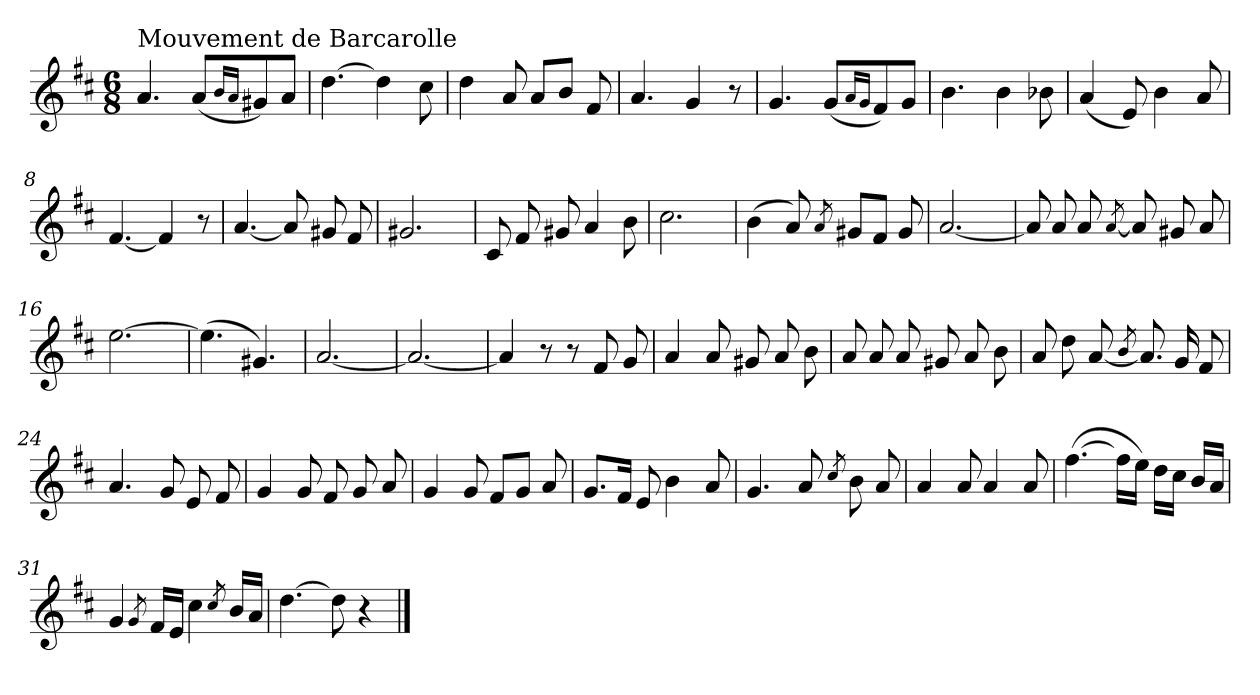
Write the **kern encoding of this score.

**kern
*part1
*staff1
*clefG2
*k[f#c#]
*D:
*M6/8
=1
!LO:TX:a:t=Mouvement de Barcarolle
4.a/
(<8a/L
16qb/LL
16qa/JJ
8g#X/)
8a/J
=2
[4.dd\
4dd\]
8cc#\
=3
4dd\
8a/
8a/L
8b/J
8f#/
=4
4.a/
4g/
8r
=5
4.g/
(<8g/L
16qa/LL
16qg/JJ
8f#/)
8g/J
=6
4.b\
4b\
8b-X\
!!LO:LB:g=z
=7
(<4a/
8e/)
4b\
8a/
=8
[4.f#/
4f#/]
8r
=9
[4.a/
8a/]
8g#X/
8f#/
=10
2.g#X/
=11
8c#/
8f#/
8g#X/
4a/
8b\
=12
2.cc#\
=13
(>4b\
8a/)
8qa/
8g#X/L
8f#/J
8g#/
!!LO:LB:g=z
=14
[2.a/
=15
8a/]
8a/
8a/
[8qa/
8a/]
8g#X/
8a/
=16
[2.ee\
=17
(>4.ee\]
4.g#X/)
=18
[2.a/
=19
2.a/_
=20
4a/]
8r
8r
8f#/
8g/
!!LO:LB:g=z
=21
4a/
8a/
8g#X/
8a/
8b\
=22
8a/
8a/
8a/
8g#X/
8a/
8b\
=23
8a/
8dd\
[8a/
8qb/
8.a/]
16g/
8f#/
=24
4.a/
8g/
8e/
8f#/
=25
4g/
8g/
8f#/
8g/
8a/
!!LO:LB:g=z
=26
4g/
8g/
8f#/L
8g/J
8a/
=27
8.g/L
16f#/Jk
8e/
4b\
8a/
=28
4.g/
8a/
8qcc#/
8b\
8a/
=29
4a/
8a/
4a/
8a/
=30
(>[4.ff#\
16ff#\LL]
16ee\JJ)
16dd\LL
16cc#\JJ
16b/LL
16a/JJ
=31
4g/
8qg/
16f#/LL
16e/JJ
4cc#\
8qcc#/
16b/LL
16a/JJ
!!LO:LB:g=z
=32
[4.dd\
8dd\]
4ra
==
*-
